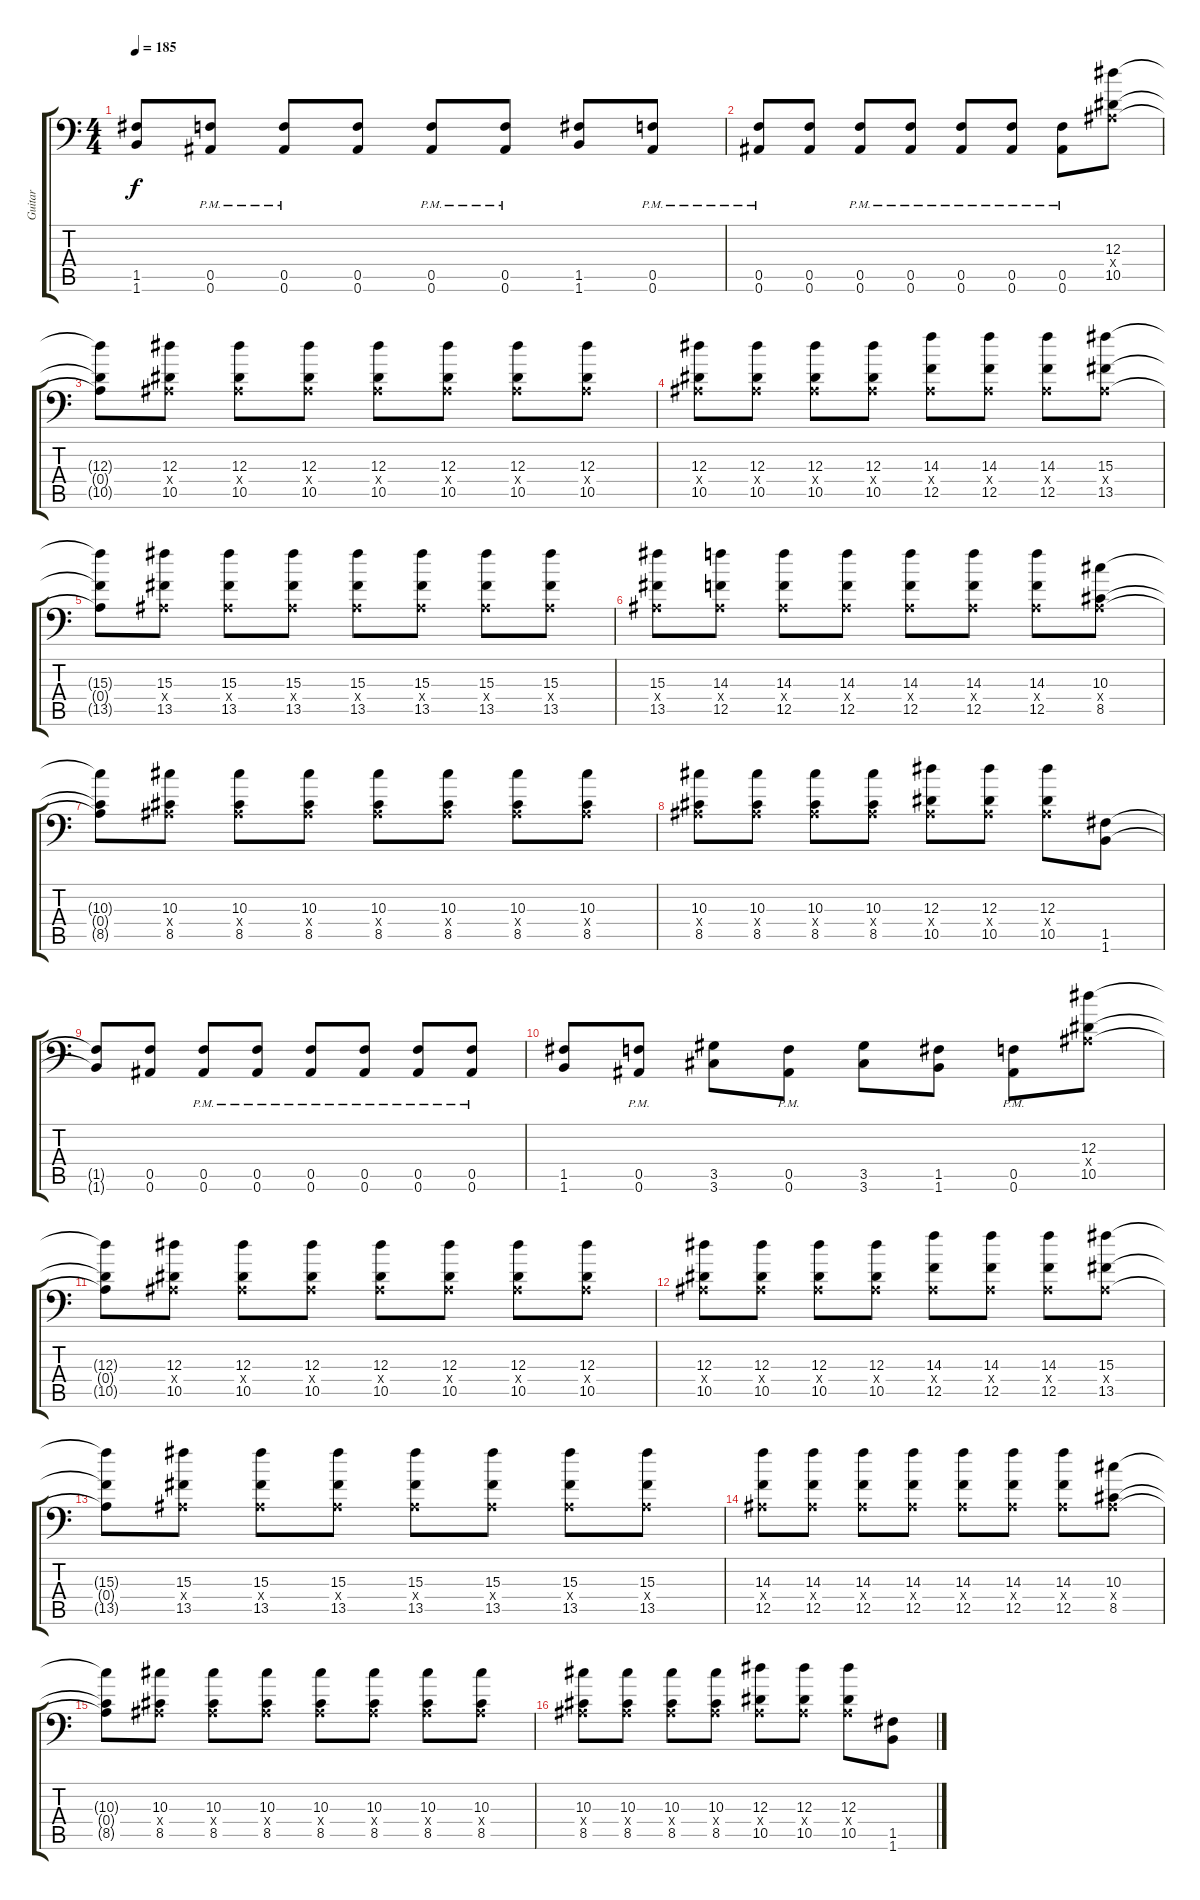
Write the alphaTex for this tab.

\track ("Guitar" "Guitar") {instrument distortionguitar}
\staff {score tabs}
\tuning (C4 G3 Eb3 Bb2 F2 Bb1) {hide}
\ts (4 4)
\tempo 185
\clef f4
\ks c
(1.5 1.6).8{dy f} (0.5{pm} 0.6{pm}).8 (0.5{pm} 0.6{pm}).8 (0.5 0.6).8 (0.5{pm} 0.6{pm}).8 (0.5{pm} 0.6{pm}).8 (1.5 1.6).8 (0.5{pm} 0.6{pm}).8 |
(0.5{pm} 0.6{pm}).8 (0.5 0.6).8 (0.5{pm} 0.6{pm}).8 (0.5{pm} 0.6{pm}).8 (0.5{pm} 0.6{pm}).8 (0.5{pm} 0.6{pm}).8 (0.5{pm} 0.6{pm}).8 (12.3 0.4{x} 10.5).8 |
(12.3{t} 0.4{t} 10.5{t}).8 (12.3 0.4{x} 10.5).8 (12.3 0.4{x} 10.5).8 (12.3 0.4{x} 10.5).8 (12.3 0.4{x} 10.5).8 (12.3 0.4{x} 10.5).8 (12.3 0.4{x} 10.5).8 (12.3 0.4{x} 10.5).8 |
(12.3 0.4{x} 10.5).8 (12.3 0.4{x} 10.5).8 (12.3 0.4{x} 10.5).8 (12.3 0.4{x} 10.5).8 (14.3 0.4{x} 12.5).8 (14.3 0.4{x} 12.5).8 (14.3 0.4{x} 12.5).8 (15.3 0.4{x} 13.5).8 |
(15.3{t} 0.4{t} 13.5{t}).8 (15.3 0.4{x} 13.5).8 (15.3 0.4{x} 13.5).8 (15.3 0.4{x} 13.5).8 (15.3 0.4{x} 13.5).8 (15.3 0.4{x} 13.5).8 (15.3 0.4{x} 13.5).8 (15.3 0.4{x} 13.5).8 |
(15.3 0.4{x} 13.5).8 (14.3 0.4{x} 12.5).8 (14.3 0.4{x} 12.5).8 (14.3 0.4{x} 12.5).8 (14.3 0.4{x} 12.5).8 (14.3 0.4{x} 12.5).8 (14.3 0.4{x} 12.5).8 (10.3 0.4{x} 8.5).8 |
(10.3{t} 0.4{t} 8.5{t}).8 (10.3 0.4{x} 8.5).8 (10.3 0.4{x} 8.5).8 (10.3 0.4{x} 8.5).8 (10.3 0.4{x} 8.5).8 (10.3 0.4{x} 8.5).8 (10.3 0.4{x} 8.5).8 (10.3 0.4{x} 8.5).8 |
(10.3 0.4{x} 8.5).8 (10.3 0.4{x} 8.5).8 (10.3 0.4{x} 8.5).8 (10.3 0.4{x} 8.5).8 (12.3 0.4{x} 10.5).8 (12.3 0.4{x} 10.5).8 (12.3 0.4{x} 10.5).8 (1.5 1.6).8 |
(1.5{t} 1.6{t}).8 (0.5 0.6).8 (0.5{pm} 0.6{pm}).8 (0.5{pm} 0.6{pm}).8 (0.5 0.6{pm}).8 (0.5{pm} 0.6{pm}).8 (0.5{pm} 0.6{pm}).8 (0.5{pm} 0.6).8 |
(1.5 1.6).8 (0.5{pm} 0.6{pm}).8 (3.5 3.6).8 (0.5{pm} 0.6{pm}).8 (3.5 3.6).8 (1.5 1.6).8 (0.5{pm} 0.6{pm}).8 (12.3 0.4{x} 10.5).8 |
(12.3{t} 0.4{t} 10.5{t}).8 (12.3 0.4{x} 10.5).8 (12.3 0.4{x} 10.5).8 (12.3 0.4{x} 10.5).8 (12.3 0.4{x} 10.5).8 (12.3 0.4{x} 10.5).8 (12.3 0.4{x} 10.5).8 (12.3 0.4{x} 10.5).8 |
(12.3 0.4{x} 10.5).8 (12.3 0.4{x} 10.5).8 (12.3 0.4{x} 10.5).8 (12.3 0.4{x} 10.5).8 (14.3 0.4{x} 12.5).8 (14.3 0.4{x} 12.5).8 (14.3 0.4{x} 12.5).8 (15.3 0.4{x} 13.5).8 |
(15.3{t} 0.4{t} 13.5{t}).8 (15.3 0.4{x} 13.5).8 (15.3 0.4{x} 13.5).8 (15.3 0.4{x} 13.5).8 (15.3 0.4{x} 13.5).8 (15.3 0.4{x} 13.5).8 (15.3 0.4{x} 13.5).8 (15.3 0.4{x} 13.5).8 |
(14.3 0.4{x} 12.5).8 (14.3 0.4{x} 12.5).8 (14.3 0.4{x} 12.5).8 (14.3 0.4{x} 12.5).8 (14.3 0.4{x} 12.5).8 (14.3 0.4{x} 12.5).8 (14.3 0.4{x} 12.5).8 (10.3 0.4{x} 8.5).8 |
(10.3{t} 0.4{t} 8.5{t}).8 (10.3 0.4{x} 8.5).8 (10.3 0.4{x} 8.5).8 (10.3 0.4{x} 8.5).8 (10.3 0.4{x} 8.5).8 (10.3 0.4{x} 8.5).8 (10.3 0.4{x} 8.5).8 (10.3 0.4{x} 8.5).8 |
(10.3 0.4{x} 8.5).8 (10.3 0.4{x} 8.5).8 (10.3 0.4{x} 8.5).8 (10.3 0.4{x} 8.5).8 (12.3 0.4{x} 10.5).8 (12.3 0.4{x} 10.5).8 (12.3 0.4{x} 10.5).8 (1.5 1.6).8
